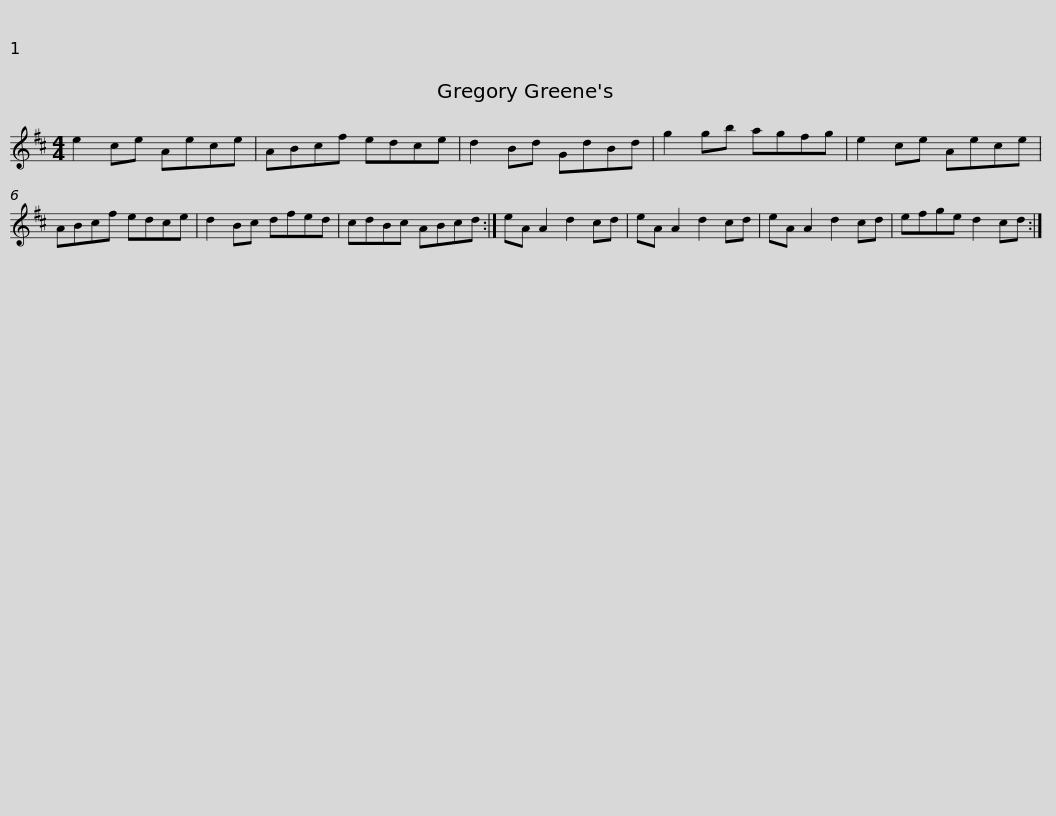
X:1
L:1/8
M:4/4
I:linebreak $
K:D
V:1 treble
V:1
 e2 ce Aece | ABcf edce | d2 Bd GdBd | g2 gb agfg | e2 ce Aece | %5
 ABcf edce |$ d2 Bc dfed | cdBc ABcd :| eA A2 d2 cd | eA A2 d2 cd | %10
 eA A2 d2 cd | efge d2 cd :| %12
